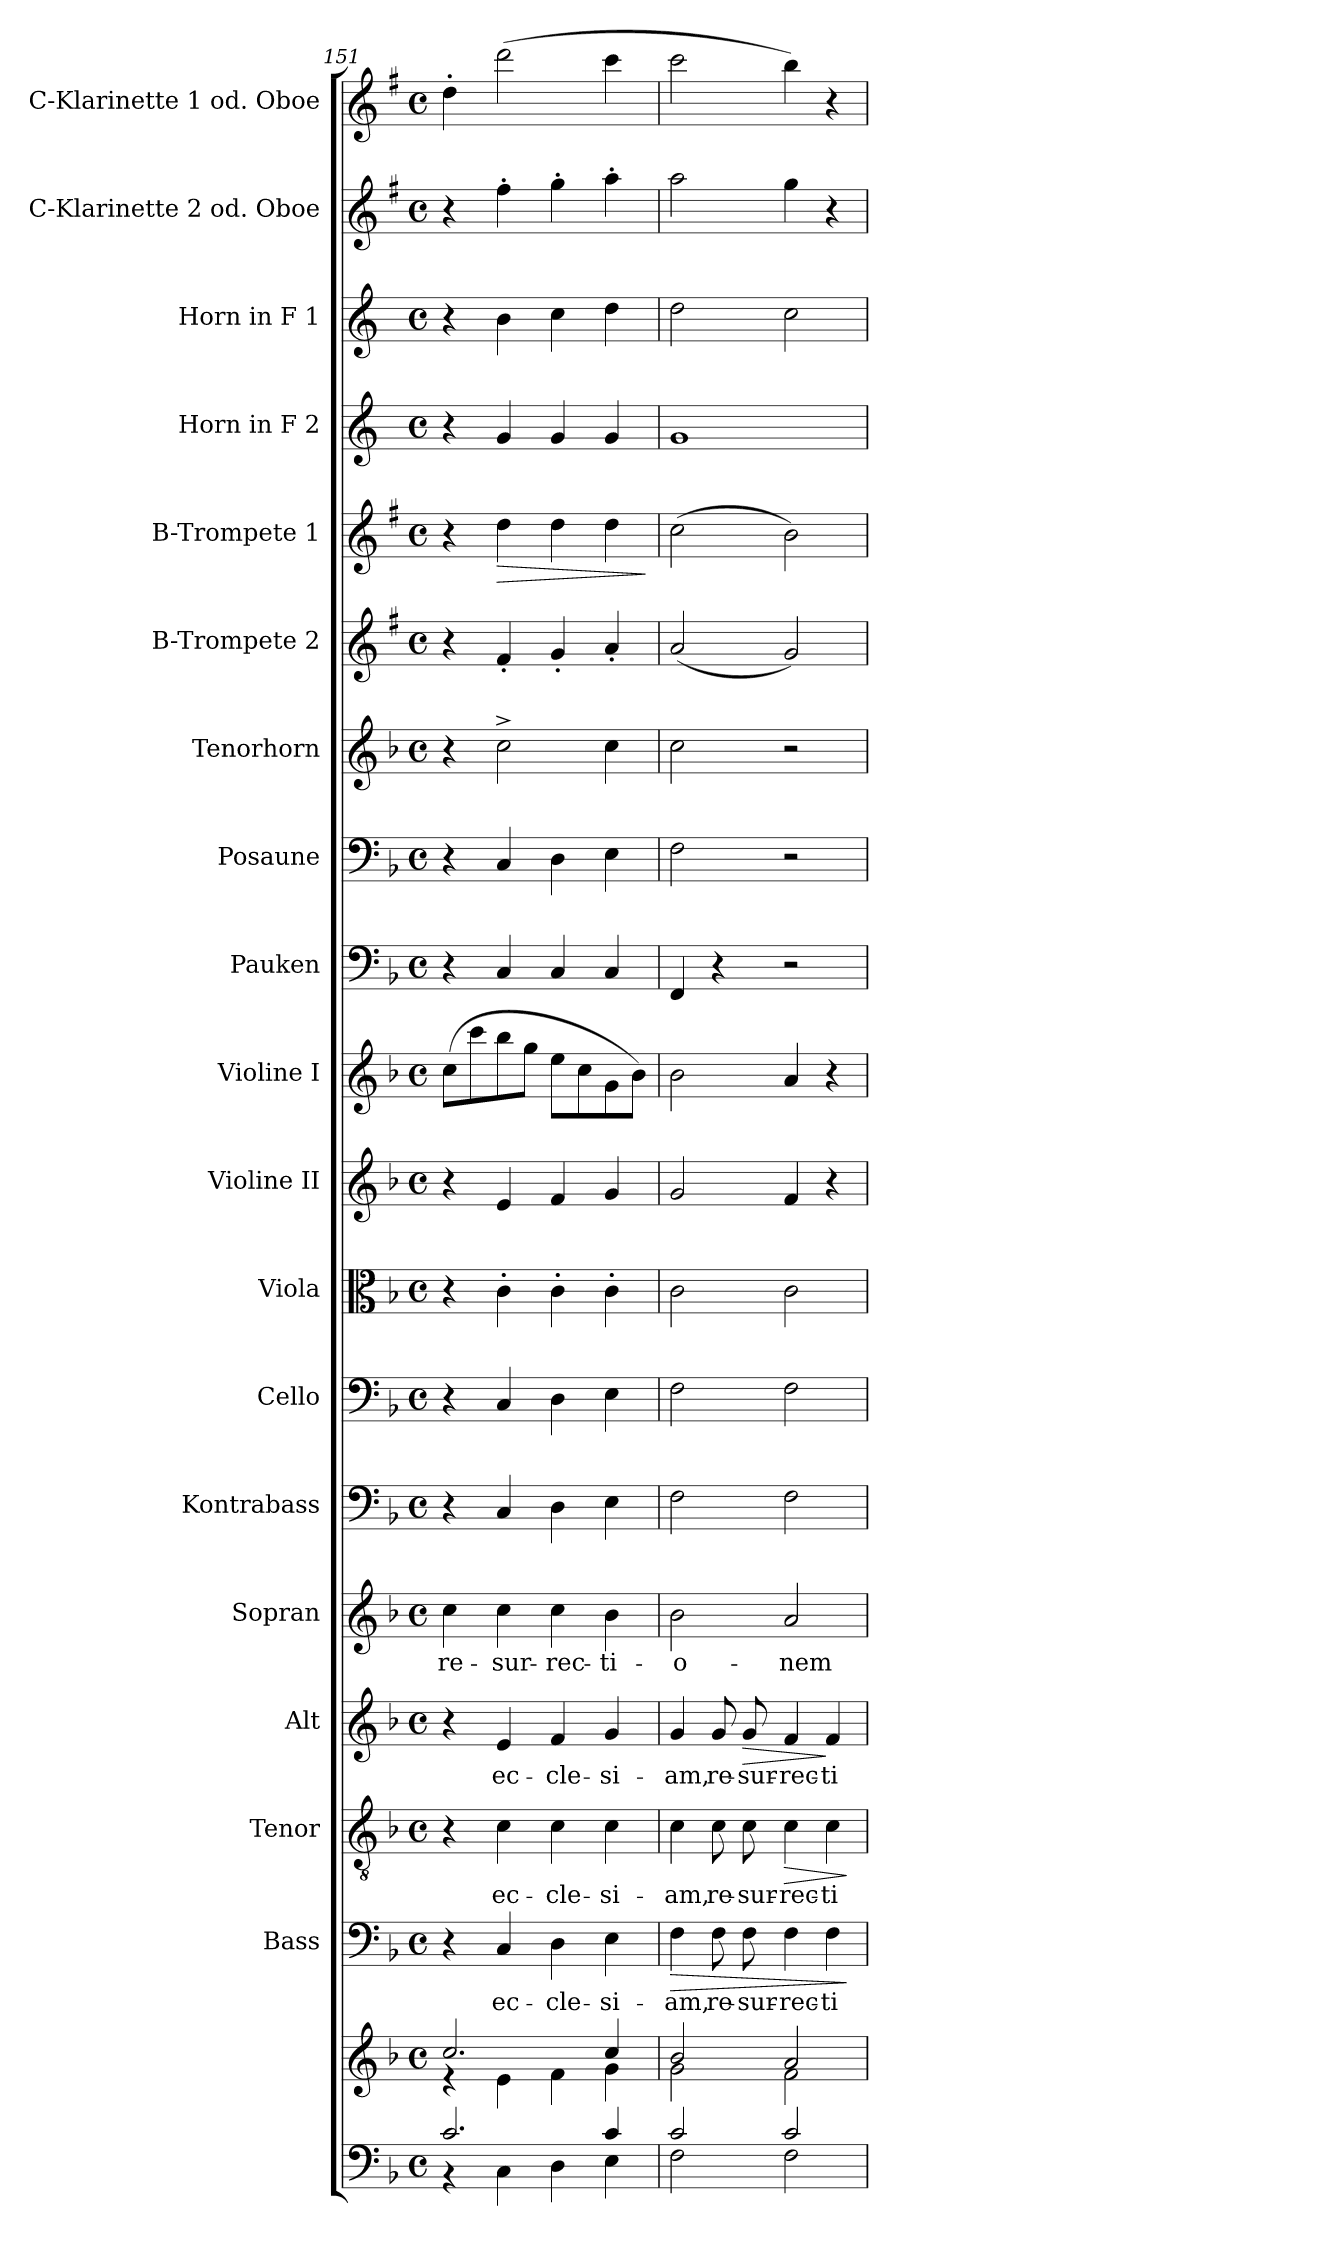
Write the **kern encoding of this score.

**kern	**kern	**kern	**text	**dynam	**kern	**text	**dynam	**kern	**text	**dynam	**kern	**text	**kern	**kern	**kern	**kern	**kern	**kern	**kern	**kern	**kern	**kern	**dynam	**kern	**kern	**kern	**kern
*part19	*part19	*part18	*part18	*part18	*part17	*part17	*part17	*part16	*part16	*part16	*part15	*part15	*part14	*part13	*part12	*part11	*part10	*part9	*part8	*part7	*part6	*part5	*part5	*part4	*part3	*part2	*part1
*staff20	*staff19	*staff18	*staff18	*staff18	*staff17	*staff17	*staff17	*staff16	*staff16	*staff16	*staff15	*staff15	*staff14	*staff13	*staff12	*staff11	*staff10	*staff9	*staff8	*staff7	*staff6	*staff5	*staff5	*staff4	*staff3	*staff2	*staff1
*	*	*I"Bass	*	*	*I"Tenor	*	*	*I"Alt	*	*	*I"Sopran	*	*I"Kontrabass	*I"Cello	*I"Viola	*I"Violine II	*I"Violine I	*I"Pauken	*I"Posaune	*I"Tenorhorn	*I"B-Trompete 2	*I"B-Trompete 1	*	*I"Horn in F 2	*I"Horn in F 1	*I"C-Klarinette 2 od. Oboe	*I"C-Klarinette 1 od. Oboe
*	*	*I'B.	*	*	*I'T.	*	*	*I'A.	*	*	*I'S.	*	*I'Kb.	*	*I'Vla.	*I'Vl. II	*I'Vl. I	*I'Pk.	*I'Pos.	*I'T. Hrn.	*I'B Trp. 2	*I'B Trp. 1	*	*	*	*I'C Kl. 2	*I'C Kl. 1
*clefF4	*clefG2	*clefF4	*	*	*clefGv2	*	*	*clefG2	*	*	*clefG2	*	*clefF4	*clefF4	*clefC3	*clefG2	*clefG2	*clefF4	*clefF4	*clefG2	*clefG2	*clefG2	*	*clefG2	*clefG2	*clefG2	*clefG2
*	*	*	*	*	*	*	*	*	*	*	*	*	*ITrd7c12	*	*	*	*	*	*	*ITrd8c14	*ITrd1c2	*ITrd1c2	*	*ITrd4c7	*ITrd4c7	*ITrd1c2	*ITrd1c2
*k[b-]	*k[b-]	*k[b-]	*	*	*k[b-]	*	*	*k[b-]	*	*	*k[b-]	*	*k[b-]	*k[b-]	*k[b-]	*k[b-]	*k[b-]	*k[b-]	*k[b-]	*k[b-]	*k[b-]	*k[b-]	*	*k[b-]	*k[b-]	*k[b-]	*k[b-]
*F:	*F:	*F:	*	*	*F:	*	*	*F:	*	*	*F:	*	*F:	*F:	*F:	*F:	*F:	*F:	*F:	*F:	*F:	*F:	*	*F:	*F:	*F:	*F:
*M4/4	*M4/4	*M4/4	*	*	*M4/4	*	*	*M4/4	*	*	*M4/4	*	*M4/4	*M4/4	*M4/4	*M4/4	*M4/4	*M4/4	*M4/4	*M4/4	*M4/4	*M4/4	*	*M4/4	*M4/4	*M4/4	*M4/4
*met(c)	*met(c)	*met(c)	*	*	*met(c)	*	*	*met(c)	*	*	*met(c)	*	*met(c)	*met(c)	*met(c)	*met(c)	*met(c)	*met(c)	*met(c)	*met(c)	*met(c)	*met(c)	*	*met(c)	*met(c)	*met(c)	*met(c)
=151	=151	=151	=151	=151	=151	=151	=151	=151	=151	=151	=151	=151	=151	=151	=151	=151	=151	=151	=151	=151	=151	=151	=151	=151	=151	=151	=151
*^	*^	*	*	*	*	*	*	*	*	*	*	*	*	*	*	*	*	*	*	*	*	*	*	*	*	*	*
!	!	!	!	!	!	!	!	!	!	!	!	!	!	!LO:LY:b	!	!	!	!	!	!	!	!	!	!	!	!	!	!	!
2.c/	4r	2.cc/	4re	4r	.	.	4r	.	.	4r	.	.	4cc\	re-	4r	4r	4r	4r	(>8cc\L	4r	4r	4r	4r	4r	.	4r	4r	4r	4cc'>\
.	.	.	.	.	.	.	.	.	.	.	.	.	.	.	.	.	.	.	8ccc\	.	.	.	.	.	.	.	.	.	.
!	!	!	!	!	!LO:LY:b	!	!	!LO:LY:b	!	!	!LO:LY:b	!	!	!LO:LY:b	!	!	!	!	!	!	!	!	!	!	!LO:HP:b	!	!	!	!
.	4C\	.	4e\	4C/	ec-	.	4c\	ec-	.	4e/	ec-	.	4cc\	-sur-	4CC/	4C/	4c'>\	4e/	8bb-\	4C/	4C/	2c^>\	4e'</	4cc\	>	4c/	4e\	4ee'>\	(>2ccc\
.	.	.	.	.	.	.	.	.	.	.	.	.	.	.	.	.	.	.	8gg\J	.	.	.	.	.	.	.	.	.	.
!	!	!	!	!	!LO:LY:b	!	!	!LO:LY:b	!	!	!LO:LY:b	!	!	!LO:LY:b	!	!	!	!	!	!	!	!	!	!	!	!	!	!	!
.	4D\	.	4f\	4D\	-cle-	.	4c\	-cle-	.	4f/	-cle-	.	4cc\	-rec-	4DD\	4D\	4c'>\	4f/	8ee\L	4C/	4D\	.	4f'</	4cc\	.	4c/	4f\	4ff'>\	.
.	.	.	.	.	.	.	.	.	.	.	.	.	.	.	.	.	.	.	8cc\	.	.	.	.	.	.	.	.	.	.
!	!	!	!	!	!LO:LY:b	!	!	!LO:LY:b	!	!	!LO:LY:b	!	!	!LO:LY:b	!	!	!	!	!	!	!	!	!	!	!	!	!	!	!
4c/	4E\	4cc/	4g\	4E\	-si-	.	4c\	-si-	.	4g/	-si-	.	4b-\	-ti-	4EE\	4E\	4c'>\	4g/	8g\	4C/	4E\	4c\	4g'</	4cc\	.	4c/	4g\	4gg'>\	4bb-\
.	.	.	.	.	.	.	.	.	.	.	.	.	.	.	.	.	.	.	8b-\J)	.	.	.	.	.	.	.	.	.	.
*v	*v	*	*	*	*	*	*	*	*	*	*	*	*	*	*	*	*	*	*	*	*	*	*	*	*	*	*	*	*
*	*v	*v	*	*	*	*	*	*	*	*	*	*	*	*	*	*	*	*	*	*	*	*	*	*	*	*	*	*
.	.	.	.	.	.	.	.	.	.	.	.	.	.	.	.	.	.	.	.	.	.	.	]	.	.	.	.
=152	=152	=152	=152	=152	=152	=152	=152	=152	=152	=152	=152	=152	=152	=152	=152	=152	=152	=152	=152	=152	=152	=152	=152	=152	=152	=152	=152
*^	*^	*	*	*	*	*	*	*	*	*	*	*	*	*	*	*	*	*	*	*	*	*	*	*	*	*	*
!	!	!	!	!	!LO:LY:b	!LO:HP:b	!	!LO:LY:b	!	!	!LO:LY:b	!	!	!LO:LY:b	!	!	!	!	!	!	!	!	!	!	!	!	!	!	!
2c/	2F\	2b-/	2g\	4F\	-am,	>	4c\	-am,	.	4g/	-am,	.	2b-\	-o-	2FF\	2F\	2c\	2g/	2b-\	4FF/	2F\	2c\	(<2g/	(>2b-\	.	1c	2g\	2gg\	2bb-\
!	!	!	!	!	!LO:LY:b	!	!	!LO:LY:b	!	!	!LO:LY:b	!	!	!	!	!	!	!	!	!	!	!	!	!	!	!	!	!	!
.	.	.	.	8F\	re-	.	8c\	re-	.	8g/	re-	.	.	.	.	.	.	.	.	4r	.	.	.	.	.	.	.	.	.
!	!	!	!	!	!LO:LY:b	!	!	!LO:LY:b	!	!	!LO:LY:b	!LO:HP:b	!	!	!	!	!	!	!	!	!	!	!	!	!	!	!	!	!
.	.	.	.	8F\	-sur-	.	8c\	-sur-	.	8g/	-sur-	>	.	.	.	.	.	.	.	.	.	.	.	.	.	.	.	.	.
!	!	!	!	!	!LO:LY:b	!	!	!LO:LY:b	!LO:HP:b	!	!LO:LY:b	!	!	!LO:LY:b	!	!	!	!	!	!	!	!	!	!	!	!	!	!	!
2c/	2F\	2a/	2f\	4F\	-rec-	.	4c\	-rec-	>	4f/	-rec-	.	2a/	-nem	2FF\	2F\	2c\	4f/	4a/	2r	2r	2r	2f/)	2a\)	.	.	2f\	4ff\	4aa\)
!	!	!	!	!	!LO:LY:b	!	!	!LO:LY:b	!	!	!LO:LY:b	!	!	!	!	!	!	!	!	!	!	!	!	!	!	!	!	!	!
.	.	.	.	4F\	-ti-	.	4c\	-ti-	.	4f/	-ti-	]	.	.	.	.	.	4r	4r	.	.	.	.	.	.	.	.	4r	4r
*v	*v	*	*	*	*	*	*	*	*	*	*	*	*	*	*	*	*	*	*	*	*	*	*	*	*	*	*	*	*
*	*v	*v	*	*	*	*	*	*	*	*	*	*	*	*	*	*	*	*	*	*	*	*	*	*	*	*	*	*
.	.	.	.	]	.	.	]	.	.	.	.	.	.	.	.	.	.	.	.	.	.	.	.	.	.	.	.
=	=	=	=	=	=	=	=	=	=	=	=	=	=	=	=	=	=	=	=	=	=	=	=	=	=	=	=
*-	*-	*-	*-	*-	*-	*-	*-	*-	*-	*-	*-	*-	*-	*-	*-	*-	*-	*-	*-	*-	*-	*-	*-	*-	*-	*-	*-
